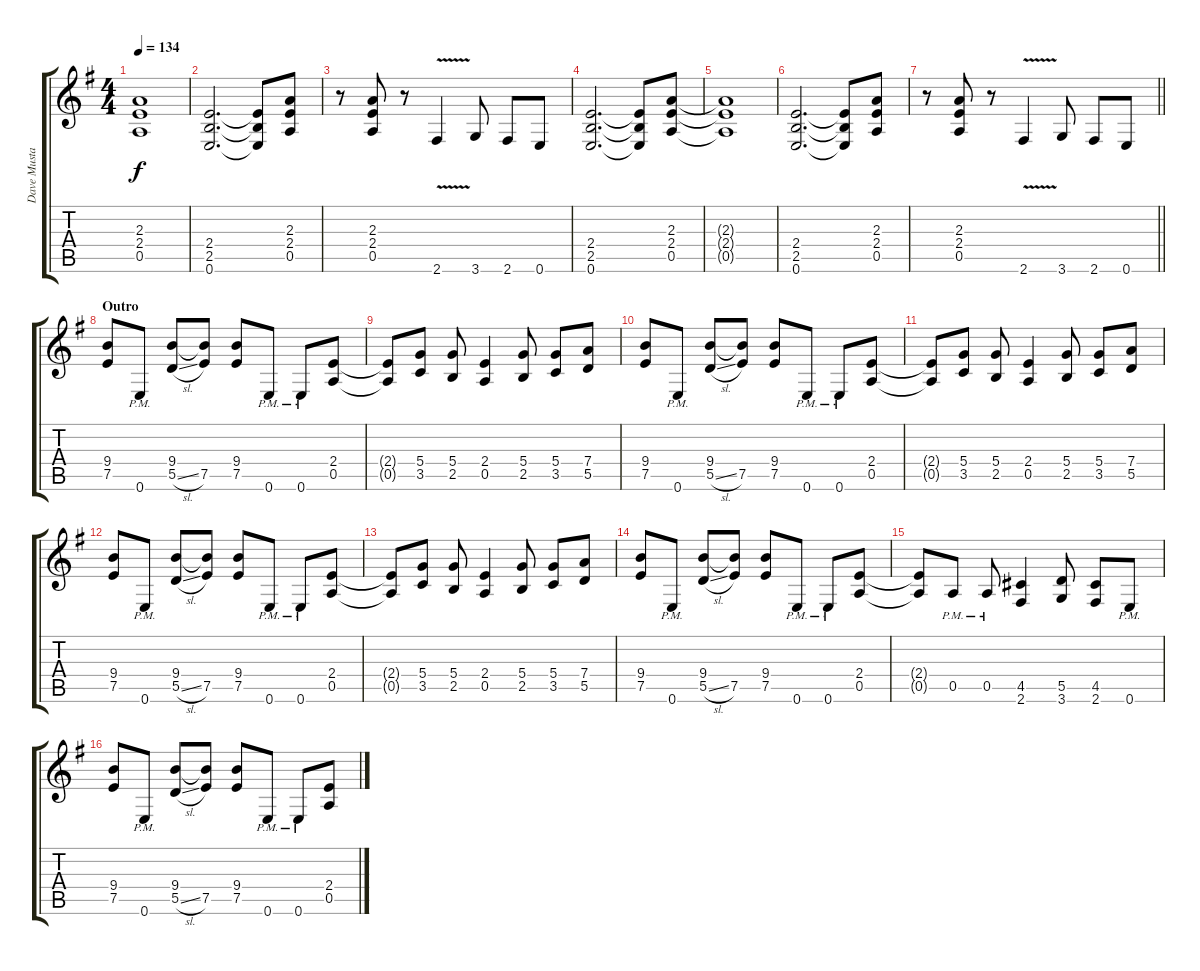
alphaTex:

\track ("Dave Mustaine" "Dave Musta") {instrument distortionguitar}
\staff {score tabs}
\tuning (E4 B3 G3 D3 A2 E2) {hide}
\ts (4 4)
\tempo 134
\clef g2
\ks eminor
(2.3{t} 2.4{t} 0.5{t}).1{dy f} |
(2.4 2.5 0.6).2{d} (2.4{t} 2.5{t} 0.6{t}).8 (2.3 2.4 0.5).8 |
r.8 (2.3 2.4 0.5).8 r.8 2.6{v}.4 3.6.8 2.6.8 0.6.8 |
(2.4 2.5 0.6).2{d} (2.4{t} 2.5{t} 0.6{t}).8 (2.3 2.4 0.5).8 |
(2.3{t} 2.4{t} 0.5{t}).1 |
(2.4 2.5 0.6).2{d} (2.4{t} 2.5{t} 0.6{t}).8 (2.3 2.4 0.5).8 |
\barLineRight lightlight
r.8 (2.3 2.4 0.5).8 r.8 2.6{v}.4 3.6.8 2.6.8 0.6.8 |
\section ("" "Outro")
(9.4 7.5).8 0.6{pm}.8 (9.4 5.5{sl}).8 (9.4{t} 7.5).8 (9.4 7.5).8 0.6{pm}.8 0.6{pm}.8 (2.4 0.5).8 |
(2.4{t} 0.5{t}).8 (5.4 3.5).8 (5.4 2.5).8 (2.4 0.5).4 (5.4 2.5).8 (5.4 3.5).8 (7.4 5.5).8 |
(9.4 7.5).8 0.6{pm}.8 (9.4 5.5{sl}).8 (9.4{t} 7.5).8 (9.4 7.5).8 0.6{pm}.8 0.6{pm}.8 (2.4 0.5).8 |
(2.4{t} 0.5{t}).8 (5.4 3.5).8 (5.4 2.5).8 (2.4 0.5).4 (5.4 2.5).8 (5.4 3.5).8 (7.4 5.5).8 |
(9.4 7.5).8 0.6{pm}.8 (9.4 5.5{sl}).8 (9.4{t} 7.5).8 (9.4 7.5).8 0.6{pm}.8 0.6{pm}.8 (2.4 0.5).8 |
(2.4{t} 0.5{t}).8 (5.4 3.5).8 (5.4 2.5).8 (2.4 0.5).4 (5.4 2.5).8 (5.4 3.5).8 (7.4 5.5).8 |
(9.4 7.5).8 0.6{pm}.8 (9.4 5.5{sl}).8 (9.4{t} 7.5).8 (9.4 7.5).8 0.6{pm}.8 0.6{pm}.8 (2.4 0.5).8 |
(2.4{t} 0.5{t}).8 0.5{pm}.8 0.5{pm}.8 (4.5 2.6).4 (5.5 3.6).8 (4.5 2.6).8 0.6{pm}.8 |
(9.4 7.5).8 0.6{pm}.8 (9.4 5.5{sl}).8 (9.4{t} 7.5).8 (9.4 7.5).8 0.6{pm}.8 0.6{pm}.8 (2.4 0.5).8
